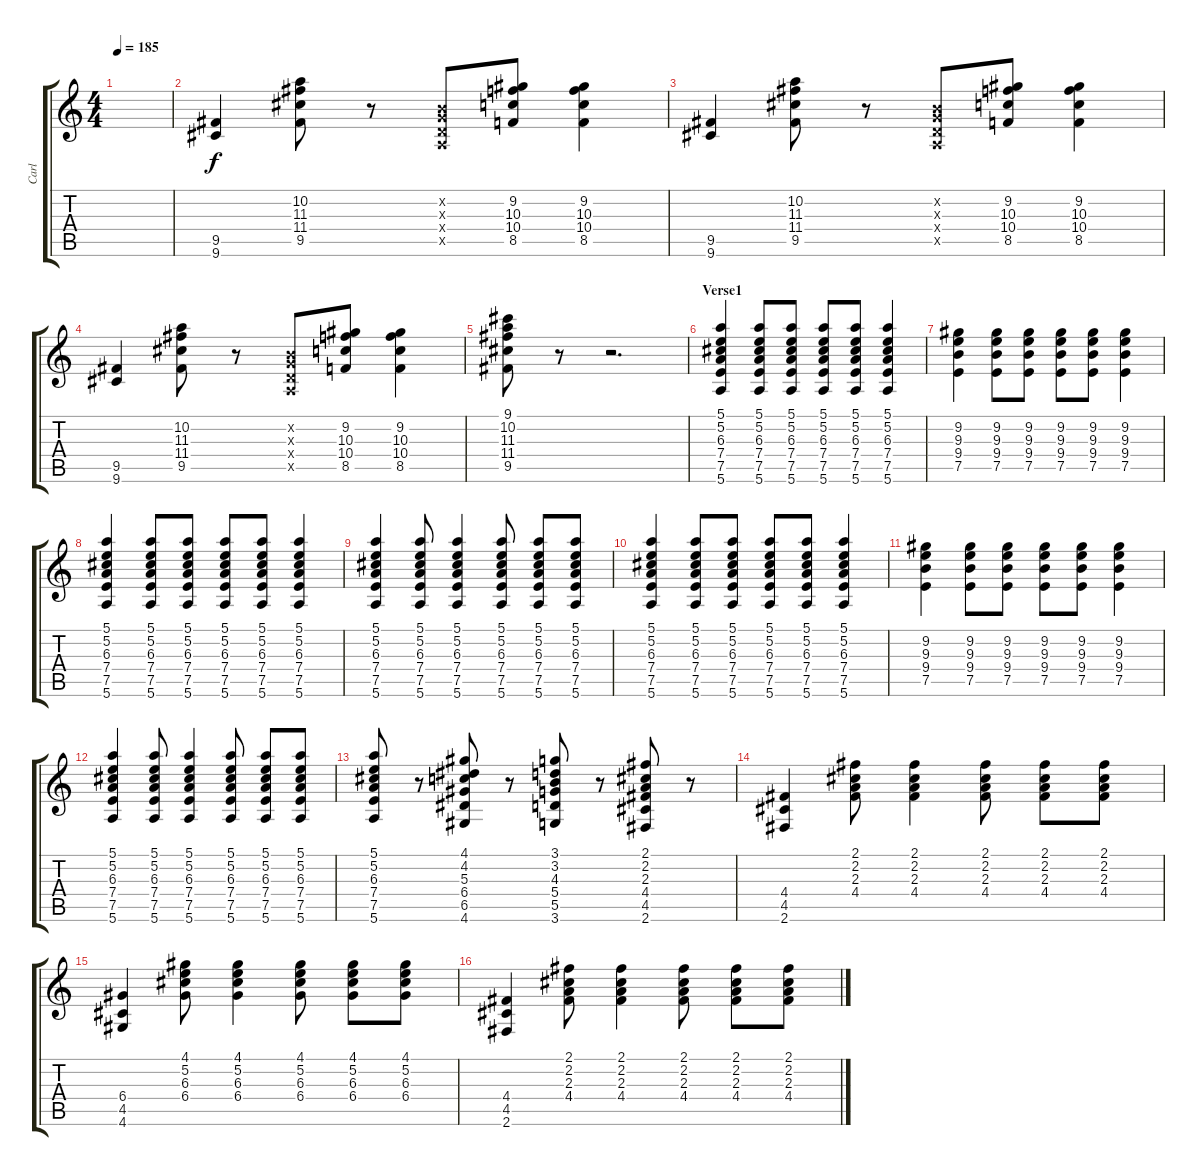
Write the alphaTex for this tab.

\track ("Carl" "Carl") {instrument distortionguitar}
\staff {score tabs}
\tuning (E4 B3 G3 D3 A2 E2) {hide}
\ts (4 4)
\tempo 185
\clef g2
\ks c
|
(9.5 9.6).4 (10.2 11.3 11.4 9.5).8 r.8 (0.2{x} 0.3{x} 0.4{x} 0.5{x}).8 (9.2 10.3 10.4 8.5).8 (9.2 10.3 10.4 8.5).4 |
(9.5 9.6).4 (10.2 11.3 11.4 9.5).8 r.8 (0.2{x} 0.3{x} 0.4{x} 0.5{x}).8 (9.2 10.3 10.4 8.5).8 (9.2 10.3 10.4 8.5).4 |
(9.5 9.6).4 (10.2 11.3 11.4 9.5).8 r.8 (0.2{x} 0.3{x} 0.4{x} 0.5{x}).8 (9.2 10.3 10.4 8.5).8 (9.2 10.3 10.4 8.5).4 |
(9.1 10.2 11.3 11.4 9.5).8 r.8 r.2{d} |
\section ("" "Verse1")
(5.1 5.2 6.3 7.4 7.5 5.6).4 (5.1 5.2 6.3 7.4 7.5 5.6).8 (5.1 5.2 6.3 7.4 7.5 5.6).8 (5.1 5.2 6.3 7.4 7.5 5.6).8 (5.1 5.2 6.3 7.4 7.5 5.6).8 (5.1 5.2 6.3 7.4 7.5 5.6).4 |
(9.2 9.3 9.4 7.5).4 (9.2 9.3 9.4 7.5).8 (9.2 9.3 9.4 7.5).8 (9.2 9.3 9.4 7.5).8 (9.2 9.3 9.4 7.5).8 (9.2 9.3 9.4 7.5).4 |
(5.1 5.2 6.3 7.4 7.5 5.6).4 (5.1 5.2 6.3 7.4 7.5 5.6).8 (5.1 5.2 6.3 7.4 7.5 5.6).8 (5.1 5.2 6.3 7.4 7.5 5.6).8 (5.1 5.2 6.3 7.4 7.5 5.6).8 (5.1 5.2 6.3 7.4 7.5 5.6).4 |
(5.1 5.2 6.3 7.4 7.5 5.6).4 (5.1 5.2 6.3 7.4 7.5 5.6).8 (5.1 5.2 6.3 7.4 7.5 5.6).4 (5.1 5.2 6.3 7.4 7.5 5.6).8 (5.1 5.2 6.3 7.4 7.5 5.6).8 (5.1 5.2 6.3 7.4 7.5 5.6).8 |
(5.1 5.2 6.3 7.4 7.5 5.6).4 (5.1 5.2 6.3 7.4 7.5 5.6).8 (5.1 5.2 6.3 7.4 7.5 5.6).8 (5.1 5.2 6.3 7.4 7.5 5.6).8 (5.1 5.2 6.3 7.4 7.5 5.6).8 (5.1 5.2 6.3 7.4 7.5 5.6).4 |
(9.2 9.3 9.4 7.5).4 (9.2 9.3 9.4 7.5).8 (9.2 9.3 9.4 7.5).8 (9.2 9.3 9.4 7.5).8 (9.2 9.3 9.4 7.5).8 (9.2 9.3 9.4 7.5).4 |
(5.1 5.2 6.3 7.4 7.5 5.6).4 (5.1 5.2 6.3 7.4 7.5 5.6).8 (5.1 5.2 6.3 7.4 7.5 5.6).4 (5.1 5.2 6.3 7.4 7.5 5.6).8 (5.1 5.2 6.3 7.4 7.5 5.6).8 (5.1 5.2 6.3 7.4 7.5 5.6).8 |
(5.1 5.2 6.3 7.4 7.5 5.6).8 r.8 (4.1 4.2 5.3 6.4 6.5 4.6).8 r.8 (3.1 3.2 4.3 5.4 5.5 3.6).8 r.8 (2.1 2.2 2.3 4.4 4.5 2.6).8 r.8 |
(4.4 4.5 2.6).4 (2.1 2.2 2.3 4.4).8 (2.1 2.2 2.3 4.4).4 (2.1 2.2 2.3 4.4).8 (2.1 2.2 2.3 4.4).8 (2.1 2.2 2.3 4.4).8 |
(6.4 4.5 4.6).4 (4.1 5.2 6.3 6.4).8 (4.1 5.2 6.3 6.4).4 (4.1 5.2 6.3 6.4).8 (4.1 5.2 6.3 6.4).8 (4.1 5.2 6.3 6.4).8 |
(4.4 4.5 2.6).4 (2.1 2.2 2.3 4.4).8 (2.1 2.2 2.3 4.4).4 (2.1 2.2 2.3 4.4).8 (2.1 2.2 2.3 4.4).8 (2.1 2.2 2.3 4.4).8
